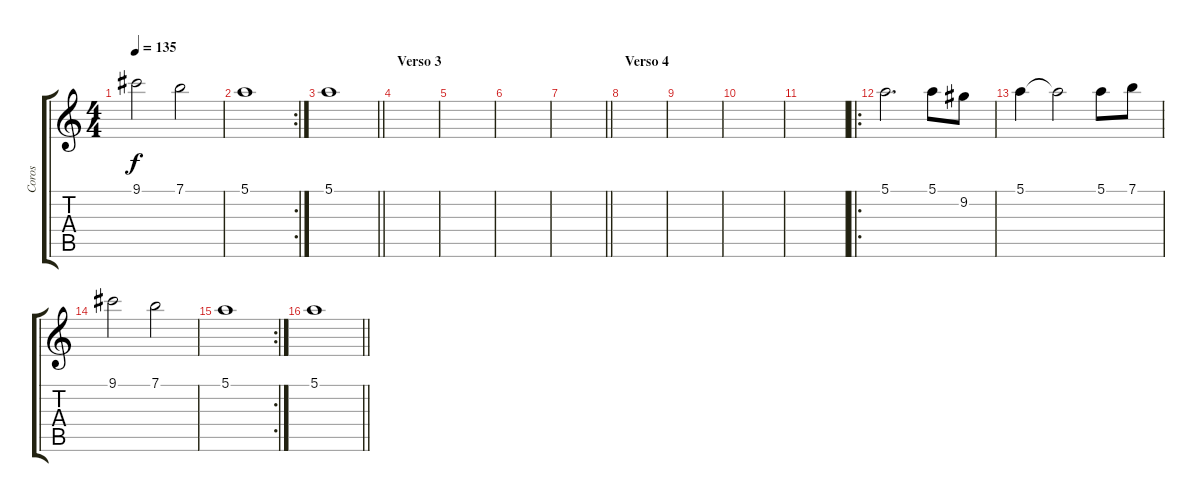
\track ("Coros" "Coros") {instrument acousticguitarsteel}
\staff {score tabs}
\tuning (E4 B3 G3 D3 A2 E2) {hide}
\ts (4 4)
\tempo 135
\clef g2
\ks c
9.1.2{dy f} 7.1.2 |
\rc 2
5.1.1 |
\barLineRight lightlight
5.1.1 |
\section ("" "Verso 3")
|
|
|
\barLineRight lightlight
|
\section ("" "Verso 4")
|
|
|
|
\ro
5.1.2{d instrument choiraahs} 5.1.8 9.2.8 |
5.1.4 5.1{t}.2 5.1.8 7.1.8 |
9.1.2 7.1.2 |
\rc 2
5.1.1 |
\barLineRight lightlight
5.1.1
